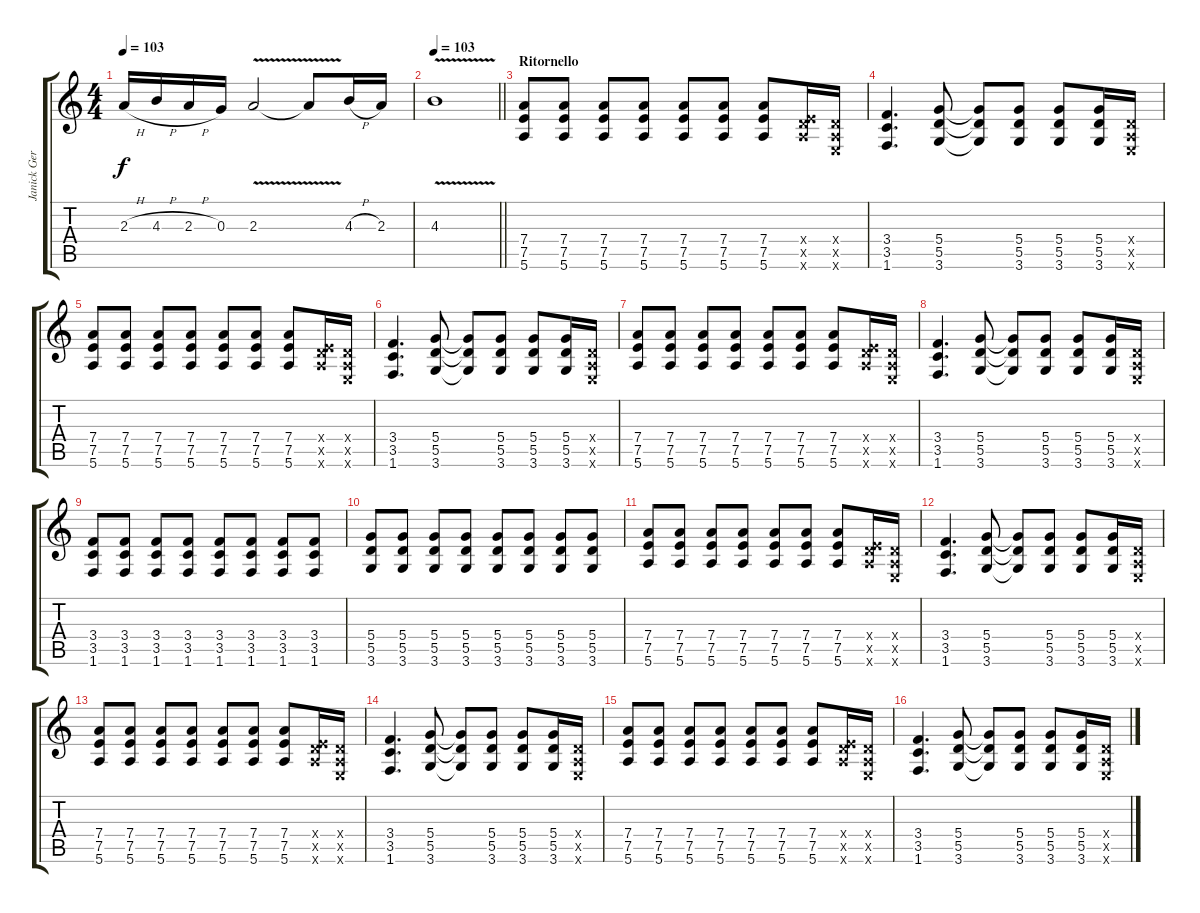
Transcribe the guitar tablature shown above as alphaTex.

\track ("Janick Gers" "Janick Ger") {instrument distortionguitar}
\staff {score tabs}
\tuning (E4 B3 G3 D3 A2 E2) {hide}
\ts (4 4)
\tempo 103
\clef g2
\ks c
2.3{h}.16{dy f} 4.3{h}.16 2.3{h}.16 0.3.16 2.3{v}.2 2.3{t}.8 4.3{h}.16 2.3.16 |
\tempo 103
\barLineRight lightlight
4.3{v}.1 |
\section ("" "Ritornello")
(7.4 7.5 5.6).8 (7.4 7.5 5.6).8 (7.4 7.5 5.6).8 (7.4 7.5 5.6).8 (7.4 7.5 5.6).8 (7.4 7.5 5.6).8 (7.4 7.5 5.6).8 (0.4{x} 7.5{x} 5.6{x}).16 (0.4{x} 0.5{x} 0.6{x}).16 |
(3.4 3.5 1.6).4{d} (5.4 5.5 3.6).8 (5.4{t} 5.5{t} 3.6{t}).8 (5.4 5.5 3.6).8 (5.4 5.5 3.6).8 (5.4 5.5 3.6).16 (0.4{x} 0.5{x} 0.6{x}).16 |
(7.4 7.5 5.6).8 (7.4 7.5 5.6).8 (7.4 7.5 5.6).8 (7.4 7.5 5.6).8 (7.4 7.5 5.6).8 (7.4 7.5 5.6).8 (7.4 7.5 5.6).8 (0.4{x} 7.5{x} 5.6{x}).16 (0.4{x} 0.5{x} 0.6{x}).16 |
(3.4 3.5 1.6).4{d} (5.4 5.5 3.6).8 (5.4{t} 5.5{t} 3.6{t}).8 (5.4 5.5 3.6).8 (5.4 5.5 3.6).8 (5.4 5.5 3.6).16 (0.4{x} 0.5{x} 0.6{x}).16 |
(7.4 7.5 5.6).8 (7.4 7.5 5.6).8 (7.4 7.5 5.6).8 (7.4 7.5 5.6).8 (7.4 7.5 5.6).8 (7.4 7.5 5.6).8 (7.4 7.5 5.6).8 (0.4{x} 7.5{x} 5.6{x}).16 (0.4{x} 0.5{x} 0.6{x}).16 |
(3.4 3.5 1.6).4{d} (5.4 5.5 3.6).8 (5.4{t} 5.5{t} 3.6{t}).8 (5.4 5.5 3.6).8 (5.4 5.5 3.6).8 (5.4 5.5 3.6).16 (0.4{x} 0.5{x} 0.6{x}).16 |
(3.4 3.5 1.6).8 (3.4 3.5 1.6).8 (3.4 3.5 1.6).8 (3.4 3.5 1.6).8 (3.4 3.5 1.6).8 (3.4 3.5 1.6).8 (3.4 3.5 1.6).8 (3.4 3.5 1.6).8 |
(5.4 5.5 3.6).8 (5.4 5.5 3.6).8 (5.4 5.5 3.6).8 (5.4 5.5 3.6).8 (5.4 5.5 3.6).8 (5.4 5.5 3.6).8 (5.4 5.5 3.6).8 (5.4 5.5 3.6).8 |
(7.4 7.5 5.6).8 (7.4 7.5 5.6).8 (7.4 7.5 5.6).8 (7.4 7.5 5.6).8 (7.4 7.5 5.6).8 (7.4 7.5 5.6).8 (7.4 7.5 5.6).8 (0.4{x} 7.5{x} 5.6{x}).16 (0.4{x} 0.5{x} 0.6{x}).16 |
(3.4 3.5 1.6).4{d} (5.4 5.5 3.6).8 (5.4{t} 5.5{t} 3.6{t}).8 (5.4 5.5 3.6).8 (5.4 5.5 3.6).8 (5.4 5.5 3.6).16 (0.4{x} 0.5{x} 0.6{x}).16 |
(7.4 7.5 5.6).8 (7.4 7.5 5.6).8 (7.4 7.5 5.6).8 (7.4 7.5 5.6).8 (7.4 7.5 5.6).8 (7.4 7.5 5.6).8 (7.4 7.5 5.6).8 (0.4{x} 7.5{x} 5.6{x}).16 (0.4{x} 0.5{x} 0.6{x}).16 |
(3.4 3.5 1.6).4{d} (5.4 5.5 3.6).8 (5.4{t} 5.5{t} 3.6{t}).8 (5.4 5.5 3.6).8 (5.4 5.5 3.6).8 (5.4 5.5 3.6).16 (0.4{x} 0.5{x} 0.6{x}).16 |
(7.4 7.5 5.6).8 (7.4 7.5 5.6).8 (7.4 7.5 5.6).8 (7.4 7.5 5.6).8 (7.4 7.5 5.6).8 (7.4 7.5 5.6).8 (7.4 7.5 5.6).8 (0.4{x} 7.5{x} 5.6{x}).16 (0.4{x} 0.5{x} 0.6{x}).16 |
(3.4 3.5 1.6).4{d} (5.4 5.5 3.6).8 (5.4{t} 5.5{t} 3.6{t}).8 (5.4 5.5 3.6).8 (5.4 5.5 3.6).8 (5.4 5.5 3.6).16 (0.4{x} 0.5{x} 0.6{x}).16
